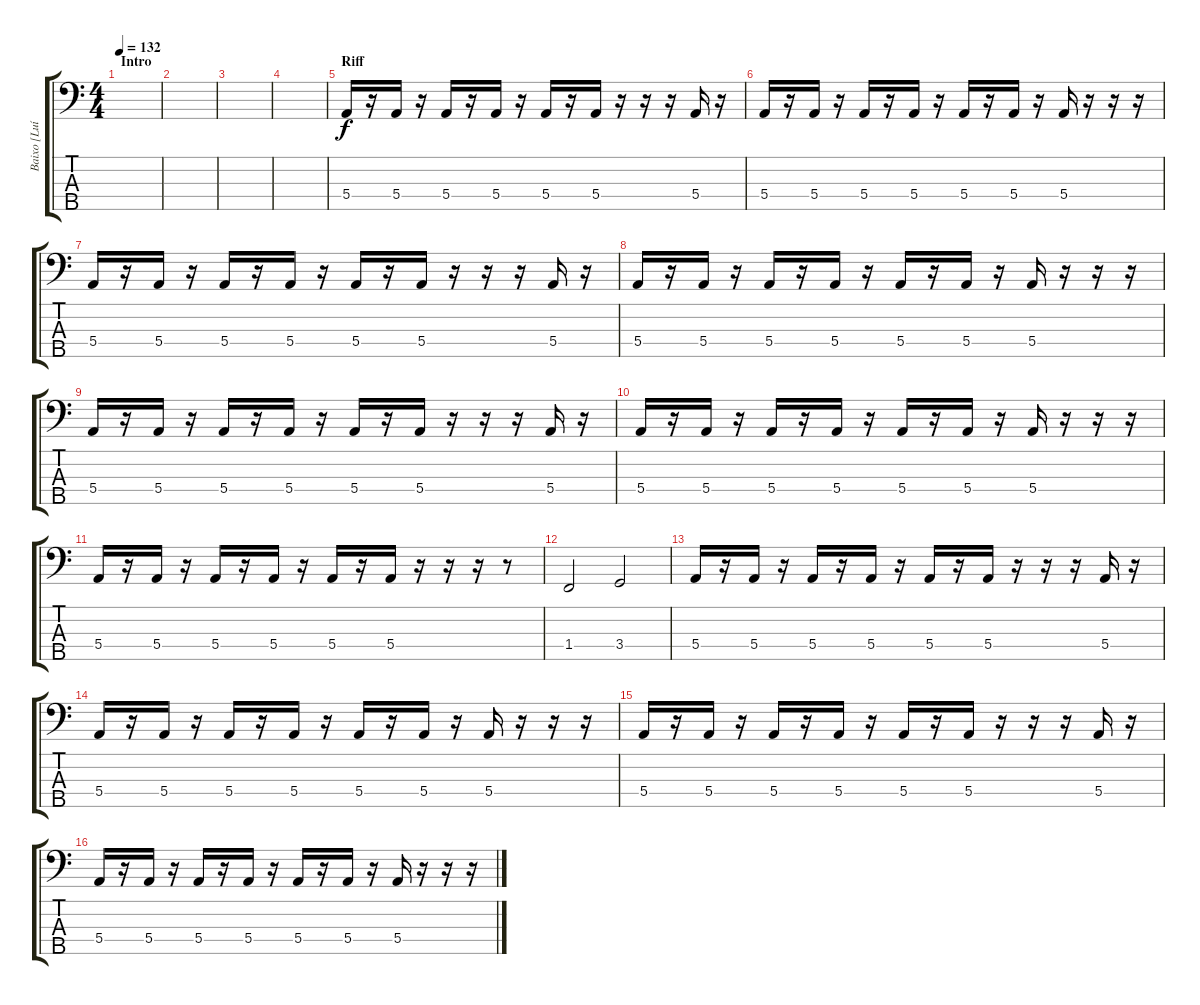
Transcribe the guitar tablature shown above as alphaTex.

\track ("Baixo [Luís Mariutti, o Jesus]" "Baixo [Luí") {instrument electricbassfinger}
\staff {score tabs}
\tuning (G2 D2 A1 E1 B0) {hide}
\ts (4 4)
\section ("" "Intro")
\tempo 132
\clef f4
\ks c
|
|
|
|
\section ("" "Riff")
5.4.16 r.16 5.4.16 r.16 5.4.16 r.16 5.4.16 r.16 5.4.16 r.16 5.4.16 r.16 r.16 r.16 5.4.16 r.16 |
5.4.16 r.16 5.4.16 r.16 5.4.16 r.16 5.4.16 r.16 5.4.16 r.16 5.4.16 r.16 5.4.16 r.16 r.16 r.16 |
5.4.16 r.16 5.4.16 r.16 5.4.16 r.16 5.4.16 r.16 5.4.16 r.16 5.4.16 r.16 r.16 r.16 5.4.16 r.16 |
5.4.16 r.16 5.4.16 r.16 5.4.16 r.16 5.4.16 r.16 5.4.16 r.16 5.4.16 r.16 5.4.16 r.16 r.16 r.16 |
5.4.16 r.16 5.4.16 r.16 5.4.16 r.16 5.4.16 r.16 5.4.16 r.16 5.4.16 r.16 r.16 r.16 5.4.16 r.16 |
5.4.16 r.16 5.4.16 r.16 5.4.16 r.16 5.4.16 r.16 5.4.16 r.16 5.4.16 r.16 5.4.16 r.16 r.16 r.16 |
5.4.16 r.16 5.4.16 r.16 5.4.16 r.16 5.4.16 r.16 5.4.16 r.16 5.4.16 r.16 r.16 r.16 r.8 |
1.4.2 3.4.2 |
5.4.16 r.16 5.4.16 r.16 5.4.16 r.16 5.4.16 r.16 5.4.16 r.16 5.4.16 r.16 r.16 r.16 5.4.16 r.16 |
5.4.16 r.16 5.4.16 r.16 5.4.16 r.16 5.4.16 r.16 5.4.16 r.16 5.4.16 r.16 5.4.16 r.16 r.16 r.16 |
5.4.16 r.16 5.4.16 r.16 5.4.16 r.16 5.4.16 r.16 5.4.16 r.16 5.4.16 r.16 r.16 r.16 5.4.16 r.16 |
5.4.16 r.16 5.4.16 r.16 5.4.16 r.16 5.4.16 r.16 5.4.16 r.16 5.4.16 r.16 5.4.16 r.16 r.16 r.16
